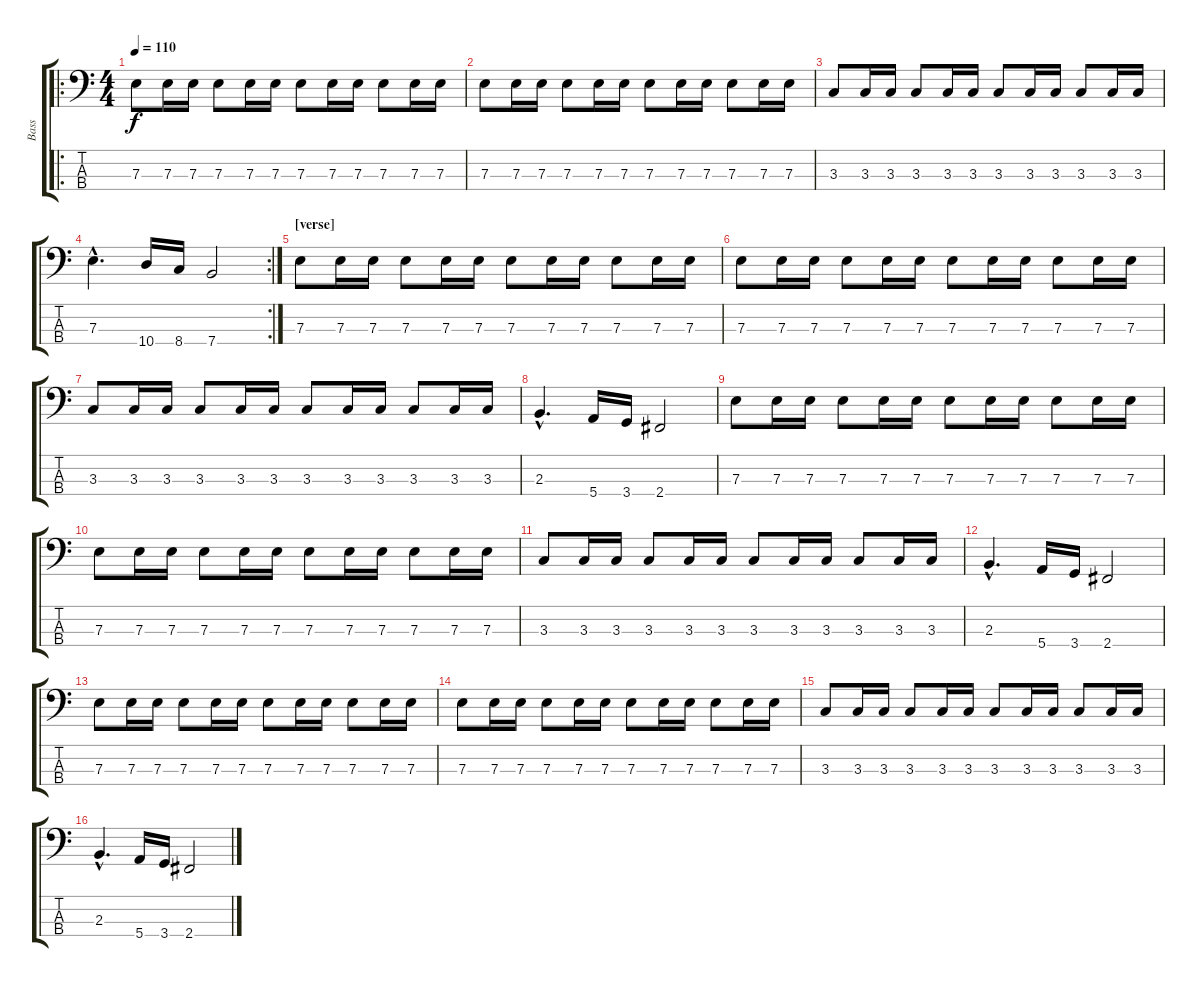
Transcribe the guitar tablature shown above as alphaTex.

\track ("Bass" "Bass") {instrument electricbassfinger}
\staff {score tabs}
\tuning (G2 D2 A1 E1) {hide}
\ro
\ts (4 4)
\tempo 110
\clef f4
\ks c
7.3.8{dy f} 7.3.16 7.3.16 7.3.8 7.3.16 7.3.16 7.3.8 7.3.16 7.3.16 7.3.8 7.3.16 7.3.16 |
7.3.8 7.3.16 7.3.16 7.3.8 7.3.16 7.3.16 7.3.8 7.3.16 7.3.16 7.3.8 7.3.16 7.3.16 |
3.3.8 3.3.16 3.3.16 3.3.8 3.3.16 3.3.16 3.3.8 3.3.16 3.3.16 3.3.8 3.3.16 3.3.16 |
\rc 2
7.3{hac}.4{d} 10.4.16 8.4.16 7.4.2 |
\section ("" "[verse]")
7.3.8 7.3.16 7.3.16 7.3.8 7.3.16 7.3.16 7.3.8 7.3.16 7.3.16 7.3.8 7.3.16 7.3.16 |
7.3.8 7.3.16 7.3.16 7.3.8 7.3.16 7.3.16 7.3.8 7.3.16 7.3.16 7.3.8 7.3.16 7.3.16 |
3.3.8 3.3.16 3.3.16 3.3.8 3.3.16 3.3.16 3.3.8 3.3.16 3.3.16 3.3.8 3.3.16 3.3.16 |
2.3{hac}.4{d} 5.4.16 3.4.16 2.4.2 |
7.3.8 7.3.16 7.3.16 7.3.8 7.3.16 7.3.16 7.3.8 7.3.16 7.3.16 7.3.8 7.3.16 7.3.16 |
7.3.8 7.3.16 7.3.16 7.3.8 7.3.16 7.3.16 7.3.8 7.3.16 7.3.16 7.3.8 7.3.16 7.3.16 |
3.3.8 3.3.16 3.3.16 3.3.8 3.3.16 3.3.16 3.3.8 3.3.16 3.3.16 3.3.8 3.3.16 3.3.16 |
2.3{hac}.4{d} 5.4.16 3.4.16 2.4.2 |
7.3.8 7.3.16 7.3.16 7.3.8 7.3.16 7.3.16 7.3.8 7.3.16 7.3.16 7.3.8 7.3.16 7.3.16 |
7.3.8 7.3.16 7.3.16 7.3.8 7.3.16 7.3.16 7.3.8 7.3.16 7.3.16 7.3.8 7.3.16 7.3.16 |
3.3.8 3.3.16 3.3.16 3.3.8 3.3.16 3.3.16 3.3.8 3.3.16 3.3.16 3.3.8 3.3.16 3.3.16 |
2.3{hac}.4{d} 5.4.16 3.4.16 2.4.2
